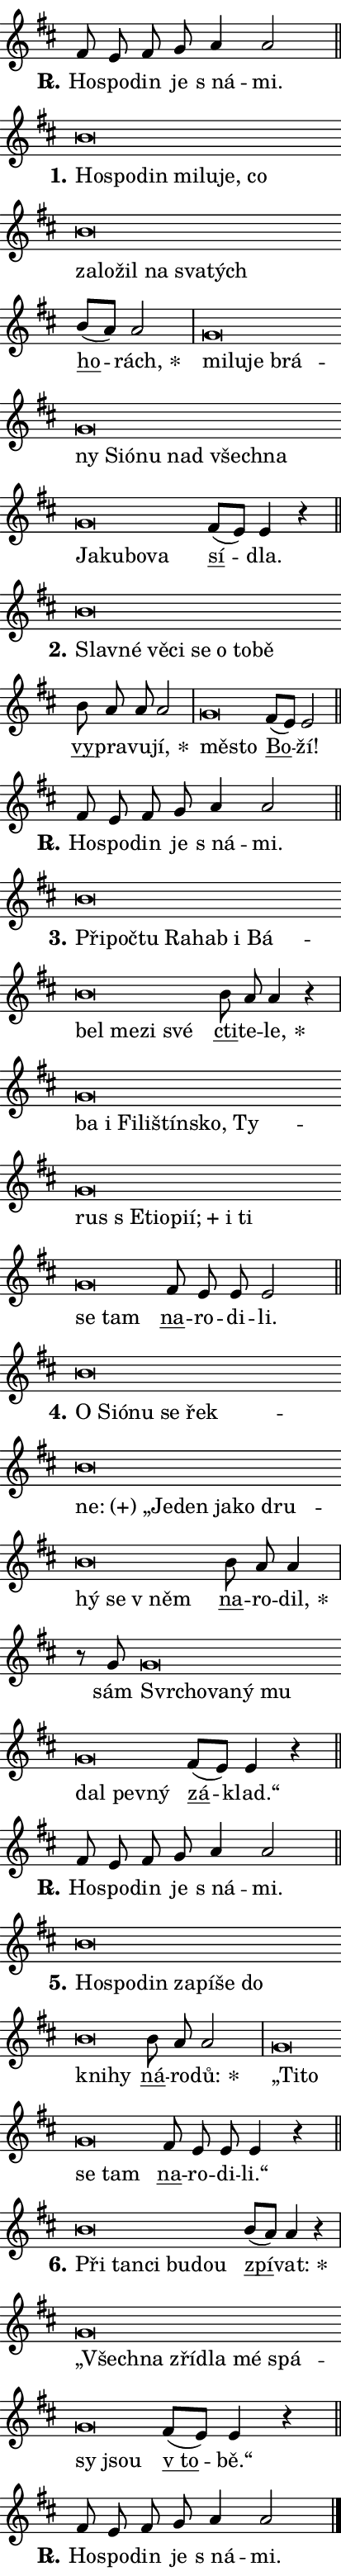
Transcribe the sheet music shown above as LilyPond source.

\version "2.22.1"
\header { tagline = "" }
\paper {
  indent = 0\cm
  top-margin = 0\cm
  right-margin = 0\cm
  bottom-margin = 0\cm
  left-margin = 0\cm
  paper-width = 7\cm
  page-breaking = #ly:one-page-breaking
  system-system-spacing.basic-distance = #11
  score-system-spacing.basic-distance = #11.3
  ragged-last = ##f
}


%% Author: Thomas Morley
%% https://lists.gnu.org/archive/html/lilypond-user/2020-05/msg00002.html
#(define (line-position grob)
"Returns position of @var[grob} in current system:
   @code{'start}, if at first time-step
   @code{'end}, if at last time-step
   @code{'middle} otherwise
"
  (let* ((col (ly:item-get-column grob))
         (ln (ly:grob-object col 'left-neighbor))
         (rn (ly:grob-object col 'right-neighbor))
         (col-to-check-left (if (ly:grob? ln) ln col))
         (col-to-check-right (if (ly:grob? rn) rn col))
         (break-dir-left
           (and
             (ly:grob-property col-to-check-left 'non-musical #f)
             (ly:item-break-dir col-to-check-left)))
         (break-dir-right
           (and
             (ly:grob-property col-to-check-right 'non-musical #f)
             (ly:item-break-dir col-to-check-right))))
        (cond ((eqv? 1 break-dir-left) 'start)
              ((eqv? -1 break-dir-right) 'end)
              (else 'middle))))

#(define (tranparent-at-line-position vctor)
  (lambda (grob)
  "Relying on @code{line-position} select the relevant enry from @var{vctor}.
Used to determine transparency,"
    (case (line-position grob)
      ((end) (not (vector-ref vctor 0)))
      ((middle) (not (vector-ref vctor 1)))
      ((start) (not (vector-ref vctor 2))))))

noteHeadBreakVisibility =
#(define-music-function (break-visibility)(vector?)
"Makes @code{NoteHead}s transparent relying on @var{break-visibility}"
#{
  \override NoteHead.transparent =
    #(tranparent-at-line-position break-visibility)
#})

#(define delete-ledgers-for-transparent-note-heads
  (lambda (grob)
    "Reads whether a @code{NoteHead} is transparent.
If so this @code{NoteHead} is removed from @code{'note-heads} from
@var{grob}, which is supposed to be @code{LedgerLineSpanner}.
As a result ledgers are not printed for this @code{NoteHead}"
    (let* ((nhds-array (ly:grob-object grob 'note-heads))
           (nhds-list
             (if (ly:grob-array? nhds-array)
                 (ly:grob-array->list nhds-array)
                 '()))
           ;; Relies on the transparent-property being done before
           ;; Staff.LedgerLineSpanner.after-line-breaking is executed.
           ;; This is fragile ...
           (to-keep
             (remove
               (lambda (nhd)
                 (ly:grob-property nhd 'transparent #f))
               nhds-list)))
      ;; TODO find a better method to iterate over grob-arrays, similiar
      ;; to filter/remove etc for lists
      ;; For now rebuilt from scratch
      (set! (ly:grob-object grob 'note-heads)  '())
      (for-each
        (lambda (nhd)
          (ly:pointer-group-interface::add-grob grob 'note-heads nhd))
        to-keep))))

hideNotes = {
  \noteHeadBreakVisibility #begin-of-line-visible
}
unHideNotes = {
  \noteHeadBreakVisibility #all-visible
}

% work-around for resetting accidentals
% https://lilypond.org/doc/v2.23/Documentation/notation/displaying-rhythms#unmetered-music
cadenzaMeasure = {
  \cadenzaOff
  \partial 1024 s1024
  \cadenzaOn
}

#(define-markup-command (accent layout props text) (markup?)
  "Underline accented syllable"
  (interpret-markup layout props
    #{\markup \override #'(offset . 4.3) \underline { #text }#}))

responsum = \markup \concat {
  "R" \hspace #-1.05 \path #0.1 #'((moveto 0 0.07) (lineto 0.9 0.8)) \hspace #0.05 "."
}

\layout {
    \context {
        \Staff
        \remove "Time_signature_engraver"
        \override LedgerLineSpanner.after-line-breaking = #delete-ledgers-for-transparent-note-heads
    }
    \context {
        \Voice {
            \override NoteHead.output-attributes = #'((class . "notehead"))
            \override Hairpin.height = #0.55
        }
    }
    \context {
        \Lyrics {
            \override StanzaNumber.output-attributes = #'((class . "stanzanumber"))
            \override LyricSpace.minimum-distance = #0.9
            \override LyricText.font-name = #"TeX Gyre Schola"
            \override LyricText.font-size = 1
            \override StanzaNumber.font-name = #"TeX Gyre Schola Bold"
            \override StanzaNumber.font-size = 1
        }
    }
}

% magnetic-lyrics.ily
%
%   written by
%     Jean Abou Samra <jean@abou-samra.fr>
%     Werner Lemberg <wl@gnu.org>
%
%   adapted by
%     Jiri Hon <jiri.hon@gmail.com>
%
% Version 2022-Apr-15

% https://www.mail-archive.com/lilypond-user@gnu.org/msg149350.html

#(define (Left_hyphen_pointer_engraver context)
   "Collect syllable-hyphen-syllable occurrences in lyrics and store
them in properties.  This engraver only looks to the left.  For
example, if the lyrics input is @code{foo -- bar}, it does the
following.

@itemize @bullet
@item
Set the @code{text} property of the @code{LyricHyphen} grob between
@q{foo} and @q{bar} to @code{foo}.

@item
Set the @code{left-hyphen} property of the @code{LyricText} grob with
text @q{foo} to the @code{LyricHyphen} grob between @q{foo} and
@q{bar}.
@end itemize

Use this auxiliary engraver in combination with the
@code{lyric-@/text::@/apply-@/magnetic-@/offset!} hook."
   (let ((hyphen #f)
         (text #f))
     (make-engraver
      (acknowledgers
       ((lyric-syllable-interface engraver grob source-engraver)
        (set! text grob)))
      (end-acknowledgers
       ((lyric-hyphen-interface engraver grob source-engraver)
        ;(when (not (grob::has-interface grob 'lyric-space-interface))
          (set! hyphen grob)));)
      ((stop-translation-timestep engraver)
       (when (and text hyphen)
         (ly:grob-set-object! text 'left-hyphen hyphen))
       (set! text #f)
       (set! hyphen #f)))))

#(define (lyric-text::apply-magnetic-offset! grob)
   "If the space between two syllables is less than the value in
property @code{LyricText@/.details@/.squash-threshold}, move the right
syllable to the left so that it gets concatenated with the left
syllable.

Use this function as a hook for
@code{LyricText@/.after-@/line-@/breaking} if the
@code{Left_@/hyphen_@/pointer_@/engraver} is active."
   (let ((hyphen (ly:grob-object grob 'left-hyphen #f)))
     (when hyphen
       (let ((left-text (ly:spanner-bound hyphen LEFT)))
         (when (grob::has-interface left-text 'lyric-syllable-interface)
           (let* ((common (ly:grob-common-refpoint grob left-text X))
                  (this-x-ext (ly:grob-extent grob common X))
                  (left-x-ext
                   (begin
                     ;; Trigger magnetism for left-text.
                     (ly:grob-property left-text 'after-line-breaking)
                     (ly:grob-extent left-text common X)))
                  ;; `delta` is the gap width between two syllables.
                  (delta (- (interval-start this-x-ext)
                            (interval-end left-x-ext)))
                  (details (ly:grob-property grob 'details))
                  (threshold (assoc-get 'squash-threshold details 0.2)))
             (when (< delta threshold)
               (let* (;; We have to manipulate the input text so that
                      ;; ligatures crossing syllable boundaries are not
                      ;; disabled.  For languages based on the Latin
                      ;; script this is essentially a beautification.
                      ;; However, for non-Western scripts it can be a
                      ;; necessity.
                      (lt (ly:grob-property left-text 'text))
                      (rt (ly:grob-property grob 'text))
                      (is-space (grob::has-interface hyphen 'lyric-space-interface))
                      (space (if is-space " " ""))
                      (space-markup (grob-interpret-markup grob " "))
                      (space-size (interval-length (ly:stencil-extent space-markup X)))
                      (extra-delta (if is-space space-size 0))
                      ;; Append new syllable.
                      (ltrt-space (if (and (string? lt) (string? rt))
                                (string-append lt space rt)
                                (make-concat-markup (list lt space rt))))
                      ;; Right-align `ltrt` to the right side.
                      (ltrt-space-markup (grob-interpret-markup
                               grob
                               (make-translate-markup
                                (cons (interval-length this-x-ext) 0)
                                (make-right-align-markup ltrt-space)))))
                 (begin
                   ;; Don't print `left-text`.
                   (ly:grob-set-property! left-text 'stencil #f)
                   ;; Set text and stencil (which holds all collected
                   ;; syllables so far) and shift it to the left.
                   (ly:grob-set-property! grob 'text ltrt-space)
                   (ly:grob-set-property! grob 'stencil ltrt-space-markup)
                   (ly:grob-translate-axis! grob (- (- delta extra-delta)) X))))))))))


#(define (lyric-hyphen::displace-bounds-first grob)
   ;; Make very sure this callback isn't triggered too early.
   (let ((left (ly:spanner-bound grob LEFT))
         (right (ly:spanner-bound grob RIGHT)))
     (ly:grob-property left 'after-line-breaking)
     (ly:grob-property right 'after-line-breaking)
     (ly:lyric-hyphen::print grob)))

squashThreshold = #0.4

\layout {
  \context {
    \Lyrics
    \consists #Left_hyphen_pointer_engraver
    \override LyricText.after-line-breaking =
      #lyric-text::apply-magnetic-offset!
    \override LyricHyphen.stencil = #lyric-hyphen::displace-bounds-first
    \override LyricText.details.squash-threshold = \squashThreshold
    \override LyricHyphen.minimum-distance = 0
    \override LyricHyphen.minimum-length = \squashThreshold
  }
}

squash = \override LyricText.details.squash-threshold = 9999
unSquash = \override LyricText.details.squash-threshold = \squashThreshold

left = \override LyricText.self-alignment-X = #LEFT
unLeft = \revert LyricText.self-alignment-X

starOffset = #(lambda (grob) 
                (let ((x_offset (ly:self-alignment-interface::aligned-on-x-parent grob)))
                  (if (= x_offset 0) 0 (+ x_offset 1.2))))

star = #(define-music-function (syllable)(string?)
"Append star separator at the end of a syllable"
#{
  \once \override LyricText.X-offset = #starOffset
  \lyricmode { \markup {
    #syllable
    \override #'((font-name . "TeX Gyre Schola Bold")) \hspace #0.2 \lower #0.65 \larger "*"
  } }
#})

starAccent = #(define-music-function (syllable)(string?)
"Append star separator at the end of a syllable and make accent"
#{
  \once \override LyricText.X-offset = #starOffset
  \lyricmode { \markup {
    \accent #syllable
    \override #'((font-name . "TeX Gyre Schola Bold")) \hspace #0.2 \lower #0.65 \larger "*"
  } }
#})

breath = #(define-music-function (syllable)(string?)
"Append breathing indicator at the end of a syllable"
#{
  \lyricmode { \markup { #syllable "+" } }
#})

optionalBreath = #(define-music-function (syllable)(string?)
"Append optional breathing indicator at the end of a syllable"
#{
  \lyricmode { \markup { #syllable "(+)" } }
#})


\score {
    <<
        \new Voice = "melody" { \cadenzaOn \key d \major \relative { fis'8 e fis g a4 a2 \cadenzaMeasure \bar "||" \break } }
        \new Lyrics \lyricsto "melody" { \lyricmode { \set stanza = \responsum
Ho -- spo -- din je "s ná" -- mi. } }
    >>
    \layout {}
}

\score {
    <<
        \new Voice = "melody" { \cadenzaOn \key d \major \relative { b'\breve*1/16 \hideNotes \breve*1/16 \bar "" \breve*1/16 \bar "" \breve*1/16 \bar "" \breve*1/16 \bar "" \breve*1/16 \bar "" \breve*1/16 \bar "" \breve*1/16 \bar "" \breve*1/16 \bar "" \breve*1/16 \bar "" \breve*1/16 \bar "" \breve*1/16 \breve*1/16 \bar "" \unHideNotes \bar "" b8[( a)] a2 \cadenzaMeasure \bar "|" g\breve*1/16 \hideNotes \breve*1/16 \bar "" \breve*1/16 \bar "" \breve*1/16 \bar "" \breve*1/16 \bar "" \breve*1/16 \bar "" \breve*1/16 \bar "" \breve*1/16 \bar "" \breve*1/16 \bar "" \breve*1/16 \bar "" \breve*1/16 \bar "" \breve*1/16 \bar "" \breve*1/16 \bar "" \breve*1/16 \breve*1/16 \bar "" \unHideNotes \bar "" fis8[( e)] e4 r \cadenzaMeasure \bar "||" \break } }
        \new Lyrics \lyricsto "melody" { \lyricmode { \set stanza = "1."
\left Ho -- \squash spo -- din mi -- lu -- je, co za -- lo -- žil na sva -- tých \unLeft \unSquash \markup \accent ho -- \star rách, \left mi -- \squash lu -- je brá -- ny Si -- ó -- nu nad všech -- na Ja -- ku -- bo -- va \unLeft \unSquash \markup \accent sí -- dla. } }
    >>
    \layout {}
}

\score {
    <<
        \new Voice = "melody" { \cadenzaOn \key d \major \relative { b'\breve*1/16 \hideNotes \breve*1/16 \bar "" \breve*1/16 \bar "" \breve*1/16 \bar "" \breve*1/16 \bar "" \breve*1/16 \bar "" \breve*1/16 \breve*1/16 \bar "" \unHideNotes \bar "" b8 a a a2 \cadenzaMeasure \bar "|" g\breve*1/16 \hideNotes \breve*1/16 \bar "" \unHideNotes \bar "" fis8[( e)] e2 \cadenzaMeasure \bar "||" \break } }
        \new Lyrics \lyricsto "melody" { \lyricmode { \set stanza = "2."
\left Slav -- \squash né vě -- ci se o to -- bě \unLeft \unSquash \markup \accent vy -- pra -- vu -- \star jí, \left mě -- \squash sto \unLeft \unSquash \markup \accent Bo -- ží! } }
    >>
    \layout {}
}

\score {
    <<
        \new Voice = "melody" { \cadenzaOn \key d \major \relative { fis'8 e fis g a4 a2 \cadenzaMeasure \bar "||" \break } }
        \new Lyrics \lyricsto "melody" { \lyricmode { \set stanza = \responsum
Ho -- spo -- din je "s ná" -- mi. } }
    >>
    \layout {}
}

\score {
    <<
        \new Voice = "melody" { \cadenzaOn \key d \major \relative { b'\breve*1/16 \hideNotes \breve*1/16 \bar "" \breve*1/16 \bar "" \breve*1/16 \bar "" \breve*1/16 \bar "" \breve*1/16 \bar "" \breve*1/16 \bar "" \breve*1/16 \bar "" \breve*1/16 \bar "" \breve*1/16 \breve*1/16 \bar "" \unHideNotes \bar "" b8 a a4 r \cadenzaMeasure \bar "|" g\breve*1/16 \hideNotes \breve*1/16 \bar "" \breve*1/16 \bar "" \breve*1/16 \bar "" \breve*1/16 \bar "" \breve*1/16 \bar "" \breve*1/16 \bar "" \breve*1/16 \bar "" \breve*1/16 \bar "" \breve*1/16 \bar "" \breve*1/16 \bar "" \breve*1/16 \bar "" \breve*1/16 \bar "" \breve*1/16 \breve*1/16 \bar "" \unHideNotes \bar "" fis8 e e e2 \cadenzaMeasure \bar "||" \break } }
        \new Lyrics \lyricsto "melody" { \lyricmode { \set stanza = "3."
\left Při -- \squash poč -- tu Ra -- hab i Bá -- bel me -- zi své \unLeft \unSquash \markup \accent cti -- te -- \star le, \left ba \squash i Fi -- li -- štín -- sko, Ty -- rus "s E" -- tio -- \breath "pií;" i ti se tam \unLeft \unSquash \markup \accent na -- ro -- di -- li. } }
    >>
    \layout {}
}

\score {
    <<
        \new Voice = "melody" { \cadenzaOn \key d \major \relative { b'\breve*1/16 \hideNotes \breve*1/16 \bar "" \breve*1/16 \bar "" \breve*1/16 \bar "" \breve*1/16 \bar "" \breve*1/16 \bar "" \breve*1/16 \bar "" \breve*1/16 \bar "" \breve*1/16 \bar "" \breve*1/16 \bar "" \breve*1/16 \bar "" \breve*1/16 \bar "" \breve*1/16 \bar "" \breve*1/16 \breve*1/16 \bar "" \unHideNotes \bar "" b8 a a4 \cadenzaMeasure \bar "|" r8 g8 g\breve*1/16 \hideNotes \breve*1/16 \bar "" \breve*1/16 \bar "" \breve*1/16 \bar "" \breve*1/16 \bar "" \breve*1/16 \bar "" \breve*1/16 \breve*1/16 \bar "" \unHideNotes \bar "" fis8[( e)] e4 r \cadenzaMeasure \bar "||" \break } }
        \new Lyrics \lyricsto "melody" { \lyricmode { \set stanza = "4."
\left O \squash Si -- ó -- nu se řek -- \optionalBreath ne: „Je -- den ja -- ko dru -- hý se "v něm" \unLeft \unSquash \markup \accent na -- ro -- \star dil, sám \left Svr -- \squash cho -- va -- ný mu dal pev -- ný \unLeft \unSquash \markup \accent zá -- klad.“ } }
    >>
    \layout {}
}

\score {
    <<
        \new Voice = "melody" { \cadenzaOn \key d \major \relative { fis'8 e fis g a4 a2 \cadenzaMeasure \bar "||" \break } }
        \new Lyrics \lyricsto "melody" { \lyricmode { \set stanza = \responsum
Ho -- spo -- din je "s ná" -- mi. } }
    >>
    \layout {}
}

\score {
    <<
        \new Voice = "melody" { \cadenzaOn \key d \major \relative { b'\breve*1/16 \hideNotes \breve*1/16 \bar "" \breve*1/16 \bar "" \breve*1/16 \bar "" \breve*1/16 \bar "" \breve*1/16 \bar "" \breve*1/16 \bar "" \breve*1/16 \breve*1/16 \bar "" \unHideNotes \bar "" b8 a a2 \cadenzaMeasure \bar "|" g\breve*1/16 \hideNotes \breve*1/16 \bar "" \breve*1/16 \breve*1/16 \bar "" \unHideNotes \bar "" fis8 e e e4 r \cadenzaMeasure \bar "||" \break } }
        \new Lyrics \lyricsto "melody" { \lyricmode { \set stanza = "5."
\left Ho -- \squash spo -- din za -- pí -- še do kni -- hy \unLeft \unSquash \markup \accent ná -- ro -- \star dů: \left „Ti -- \squash to se tam \unLeft \unSquash \markup \accent na -- ro -- di -- li.“ } }
    >>
    \layout {}
}

\score {
    <<
        \new Voice = "melody" { \cadenzaOn \key d \major \relative { b'\breve*1/16 \hideNotes \breve*1/16 \bar "" \breve*1/16 \bar "" \breve*1/16 \breve*1/16 \bar "" \unHideNotes \bar "" b8[( a)] a4 r \cadenzaMeasure \bar "|" g\breve*1/16 \hideNotes \breve*1/16 \bar "" \breve*1/16 \bar "" \breve*1/16 \bar "" \breve*1/16 \bar "" \breve*1/16 \bar "" \breve*1/16 \breve*1/16 \bar "" \unHideNotes \bar "" fis8[( e)] e4 r \cadenzaMeasure \bar "||" \break } }
        \new Lyrics \lyricsto "melody" { \lyricmode { \set stanza = "6."
\left Při \squash tan -- ci bu -- dou \unLeft \unSquash \markup \accent zpí -- \star vat: \left „Všech -- \squash na zří -- dla mé spá -- sy jsou \unLeft \unSquash \markup \accent "v to" -- bě.“ } }
    >>
    \layout {}
}

\score {
    <<
        \new Voice = "melody" { \cadenzaOn \key d \major \relative { fis'8 e fis g a4 a2 \cadenzaMeasure \bar "||" \break } \bar "|." }
        \new Lyrics \lyricsto "melody" { \lyricmode { \set stanza = \responsum
Ho -- spo -- din je "s ná" -- mi. } }
    >>
    \layout {}
}
